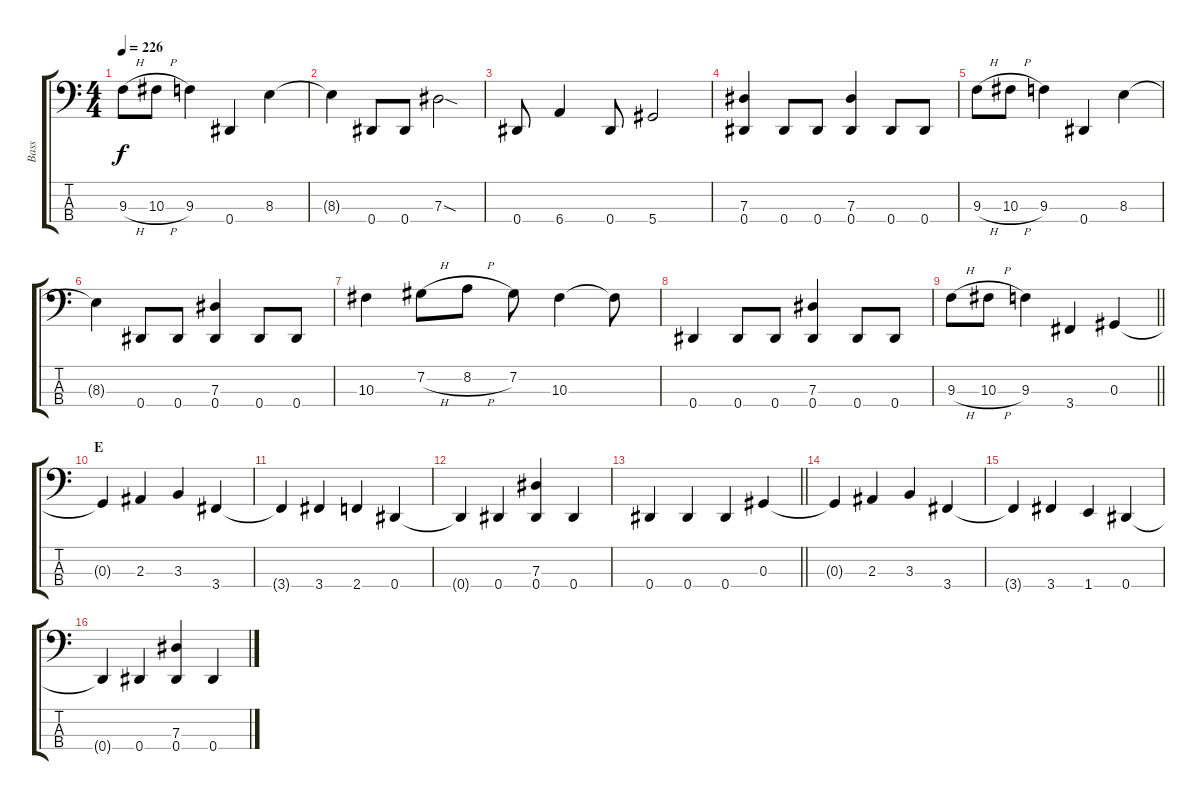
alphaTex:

\track ("Bass" "Bass") {instrument electricbassfinger}
\staff {score tabs}
\tuning (Gb2 Db2 Ab1 Eb1) {hide}
\ts (4 4)
\tempo 226
\clef f4
\ks c
9.3{h}.8{dy f} 10.3{h}.8 9.3.4 0.4.4 8.3.4 |
8.3{t}.4 0.4.8 0.4.8 7.3{sod}.2 |
0.4.8 6.4.4 0.4.8 5.4.2 |
(7.3 0.4).4 0.4.8 0.4.8 (7.3 0.4).4 0.4.8 0.4.8 |
9.3{h}.8 10.3{h}.8 9.3.4 0.4.4 8.3.4 |
8.3{t}.4 0.4.8 0.4.8 (7.3 0.4).4 0.4.8 0.4.8 |
10.3.4 7.2{h}.8 8.2{h}.8 7.2.8 10.3.4 10.3{t}.8 |
0.4.4 0.4.8 0.4.8 (7.3 0.4).4 0.4.8 0.4.8 |
\barLineRight lightlight
9.3{h}.8 10.3{h}.8 9.3.4 3.4.4 0.3.4 |
\section ("" "E")
0.3{t}.4 2.3.4 3.3.4 3.4.4 |
3.4{t}.4 3.4.4 2.4.4 0.4.4 |
0.4{t}.4 0.4.4 (7.3 0.4).4 0.4.4 |
\barLineRight lightlight
0.4.4 0.4.4 0.4.4 0.3.4 |
0.3{t}.4 2.3.4 3.3.4 3.4.4 |
3.4{t}.4 3.4.4 1.4.4 0.4.4 |
0.4{t}.4 0.4.4 (7.3 0.4).4 0.4.4
